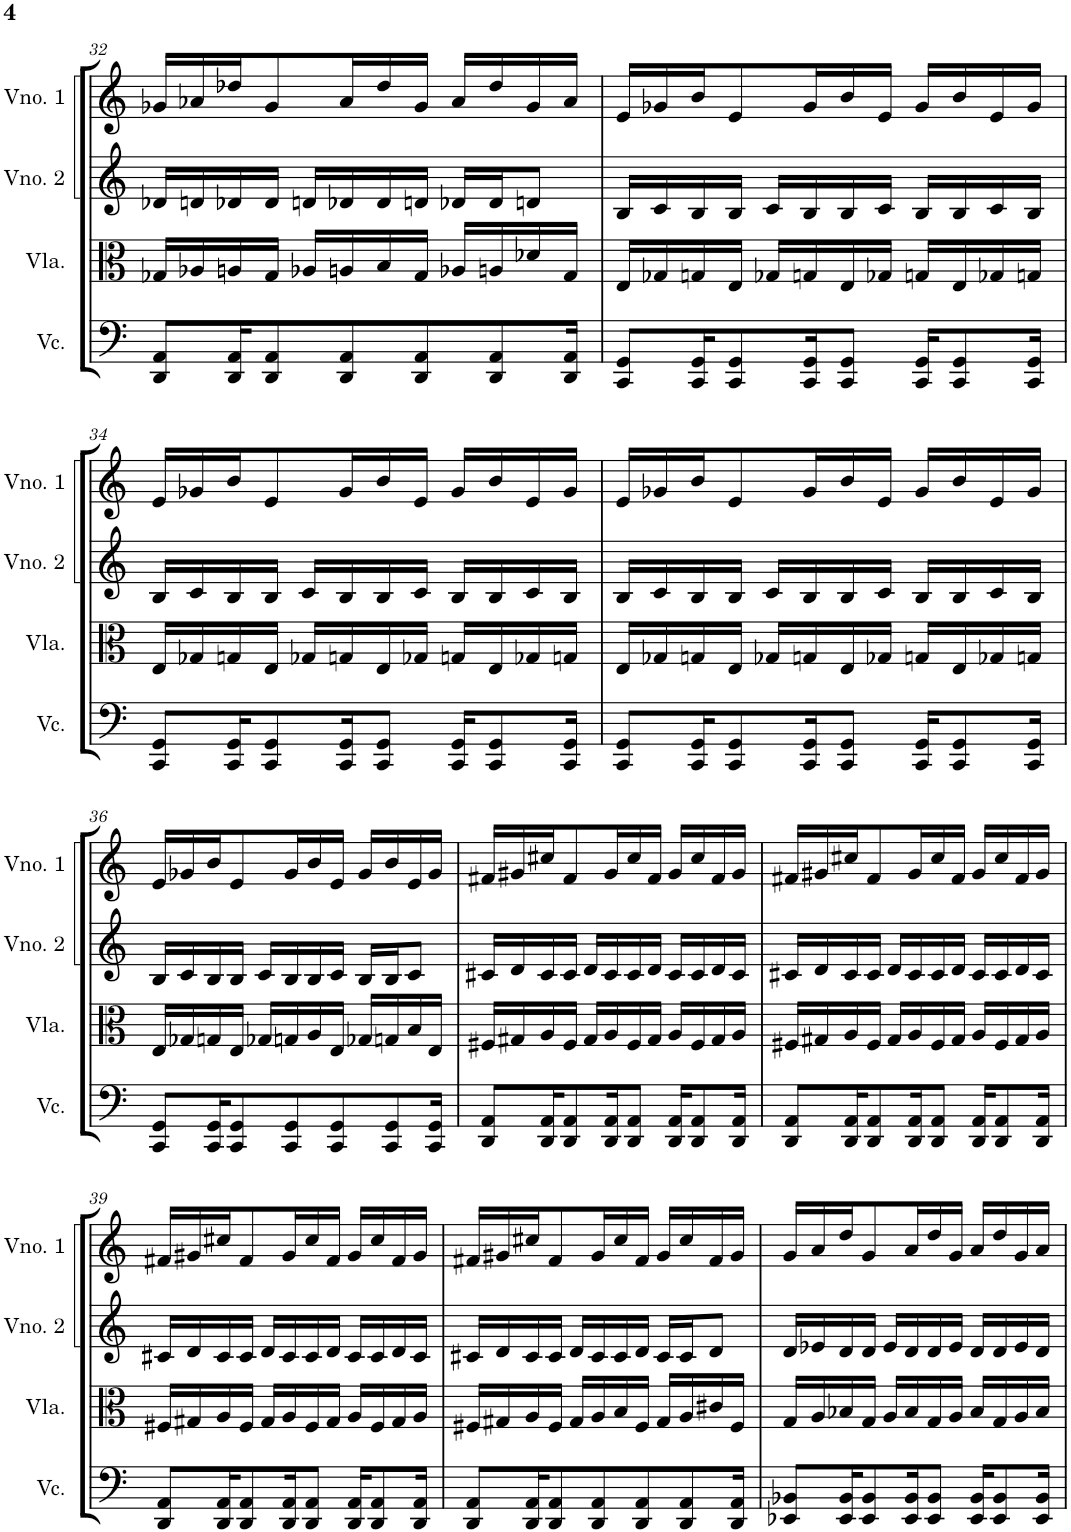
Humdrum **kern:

**kern	**kern	**kern	**kern
*part4	*part3	*part2	*part1
*staff4	*staff3	*staff2	*staff1
*I"Violoncelo	*I"Viola	*I"Violino 2	*I"Violino 1
*I'Vc.	*I'Vla.	*I'Vno. 2	*I'Vno. 1
!!LO:PB:g=z
*clefF4	*clefC3	*clefG2	*clefG2
*k[]	*k[]	*k[]	*k[]
*M3/4	*M3/4	*M3/4	*M3/4
=32	=32	=32	=32
8DD/ 8AA/L	16G-X/LL	16d-X/LL	16g-X/LL
.	16A-X/	16dn/	16a-X/
16DD/ 16AA/K	16An/	16d-X/	16dd-X/J
8DD/ 8AA/	16G-/JJ	16d-/JJ	8g-/
.	16A-X/LL	16dn/LL	.
8DD/ 8AA/	16An/	16d-X/	16a-/L
.	16B/	16d-/	16dd-/
8DD/ 8AA/	16G-/JJ	16dn/JJ	16g-/JJ
.	16A-X/LL	16d-X/LL	16a-/LL
8DD/ 8AA/	16An/	16d-/J	16dd-/
.	16d-X/	8dn/J	16g-/
16DD/ 16AA/Jk	16G-/JJ	.	16a-/JJ
=33	=33	=33	=33
8CC/ 8GG/L	16E/LL	16B/LL	16e/LL
.	16G-X/	16c/	16g-X/
16CC/ 16GG/K	16Gn/	16B/	16b/J
8CC/ 8GG/	16E/JJ	16B/JJ	8e/
.	16G-X/LL	16c/LL	.
16CC/ 16GG/K	16Gn/	16B/	16g-/L
8CC/ 8GG/J	16E/	16B/	16b/
.	16G-X/JJ	16c/JJ	16e/JJ
16CC/ 16GG/KL	16Gn/LL	16B/LL	16g-/LL
8CC/ 8GG/	16E/	16B/	16b/
.	16G-X/	16c/	16e/
16CC/ 16GG/Jk	16Gn/JJ	16B/JJ	16g-/JJ
!!LO:LB:g=z
=34	=34	=34	=34
8CC/ 8GG/L	16E/LL	16B/LL	16e/LL
.	16G-X/	16c/	16g-X/
16CC/ 16GG/K	16Gn/	16B/	16b/J
8CC/ 8GG/	16E/JJ	16B/JJ	8e/
.	16G-X/LL	16c/LL	.
16CC/ 16GG/K	16Gn/	16B/	16g-/L
8CC/ 8GG/J	16E/	16B/	16b/
.	16G-X/JJ	16c/JJ	16e/JJ
16CC/ 16GG/KL	16Gn/LL	16B/LL	16g-/LL
8CC/ 8GG/	16E/	16B/	16b/
.	16G-X/	16c/	16e/
16CC/ 16GG/Jk	16Gn/JJ	16B/JJ	16g-/JJ
=35	=35	=35	=35
8CC/ 8GG/L	16E/LL	16B/LL	16e/LL
.	16G-X/	16c/	16g-X/
16CC/ 16GG/K	16Gn/	16B/	16b/J
8CC/ 8GG/	16E/JJ	16B/JJ	8e/
.	16G-X/LL	16c/LL	.
16CC/ 16GG/K	16Gn/	16B/	16g-/L
8CC/ 8GG/J	16E/	16B/	16b/
.	16G-X/JJ	16c/JJ	16e/JJ
16CC/ 16GG/KL	16Gn/LL	16B/LL	16g-/LL
8CC/ 8GG/	16E/	16B/	16b/
.	16G-X/	16c/	16e/
16CC/ 16GG/Jk	16Gn/JJ	16B/JJ	16g-/JJ
!!LO:LB:g=z
=36	=36	=36	=36
8CC/ 8GG/L	16E/LL	16B/LL	16e/LL
.	16G-X/	16c/	16g-X/
16CC/ 16GG/K	16Gn/	16B/	16b/J
8CC/ 8GG/	16E/JJ	16B/JJ	8e/
.	16G-X/LL	16c/LL	.
8CC/ 8GG/	16Gn/	16B/	16g-/L
.	16A/	16B/	16b/
8CC/ 8GG/	16E/JJ	16c/JJ	16e/JJ
.	16G-X/LL	16B/LL	16g-/LL
8CC/ 8GG/	16Gn/	16B/J	16b/
.	16B/	8c/J	16e/
16CC/ 16GG/Jk	16E/JJ	.	16g-/JJ
=37	=37	=37	=37
8DD/ 8AA/L	16F#X/LL	16c#X/LL	16f#X/LL
.	16G#X/	16d/	16g#X/
16DD/ 16AA/K	16A/	16c#/	16cc#X/J
8DD/ 8AA/	16F#/JJ	16c#/JJ	8f#/
.	16G#/LL	16d/LL	.
16DD/ 16AA/K	16A/	16c#/	16g#/L
8DD/ 8AA/J	16F#/	16c#/	16cc#/
.	16G#/JJ	16d/JJ	16f#/JJ
16DD/ 16AA/KL	16A/LL	16c#/LL	16g#/LL
8DD/ 8AA/	16F#/	16c#/	16cc#/
.	16G#/	16d/	16f#/
16DD/ 16AA/Jk	16A/JJ	16c#/JJ	16g#/JJ
=38	=38	=38	=38
8DD/ 8AA/L	16F#X/LL	16c#X/LL	16f#X/LL
.	16G#X/	16d/	16g#X/
16DD/ 16AA/K	16A/	16c#/	16cc#X/J
8DD/ 8AA/	16F#/JJ	16c#/JJ	8f#/
.	16G#/LL	16d/LL	.
16DD/ 16AA/K	16A/	16c#/	16g#/L
8DD/ 8AA/J	16F#/	16c#/	16cc#/
.	16G#/JJ	16d/JJ	16f#/JJ
16DD/ 16AA/KL	16A/LL	16c#/LL	16g#/LL
8DD/ 8AA/	16F#/	16c#/	16cc#/
.	16G#/	16d/	16f#/
16DD/ 16AA/Jk	16A/JJ	16c#/JJ	16g#/JJ
!!LO:LB:g=z
=39	=39	=39	=39
8DD/ 8AA/L	16F#X/LL	16c#X/LL	16f#X/LL
.	16G#X/	16d/	16g#X/
16DD/ 16AA/K	16A/	16c#/	16cc#X/J
8DD/ 8AA/	16F#/JJ	16c#/JJ	8f#/
.	16G#/LL	16d/LL	.
16DD/ 16AA/K	16A/	16c#/	16g#/L
8DD/ 8AA/J	16F#/	16c#/	16cc#/
.	16G#/JJ	16d/JJ	16f#/JJ
16DD/ 16AA/KL	16A/LL	16c#/LL	16g#/LL
8DD/ 8AA/	16F#/	16c#/	16cc#/
.	16G#/	16d/	16f#/
16DD/ 16AA/Jk	16A/JJ	16c#/JJ	16g#/JJ
=40	=40	=40	=40
8DD/ 8AA/L	16F#X/LL	16c#X/LL	16f#X/LL
.	16G#X/	16d/	16g#X/
16DD/ 16AA/K	16A/	16c#/	16cc#X/J
8DD/ 8AA/	16F#/JJ	16c#/JJ	8f#/
.	16G#/LL	16d/LL	.
8DD/ 8AA/	16A/	16c#/	16g#/L
.	16B/	16c#/	16cc#/
8DD/ 8AA/	16F#/JJ	16d/JJ	16f#/JJ
.	16G#/LL	16c#/LL	16g#/LL
8DD/ 8AA/	16A/	16c#/J	16cc#/
.	16c#X/	8d/J	16f#/
16DD/ 16AA/Jk	16F#/JJ	.	16g#/JJ
=41	=41	=41	=41
8EE-X/ 8BB-X/L	16G/LL	16d/LL	16g/LL
.	16A/	16e-X/	16a/
16EE-/ 16BB-/K	16B-X/	16d/	16dd/J
8EE-/ 8BB-/	16G/JJ	16d/JJ	8g/
.	16A/LL	16e-/LL	.
16EE-/ 16BB-/K	16B-/	16d/	16a/L
8EE-/ 8BB-/J	16G/	16d/	16dd/
.	16A/JJ	16e-/JJ	16g/JJ
16EE-/ 16BB-/KL	16B-/LL	16d/LL	16a/LL
8EE-/ 8BB-/	16G/	16d/	16dd/
.	16A/	16e-/	16g/
16EE-/ 16BB-/Jk	16B-/JJ	16d/JJ	16a/JJ
=	=	=	=
*-	*-	*-	*-
